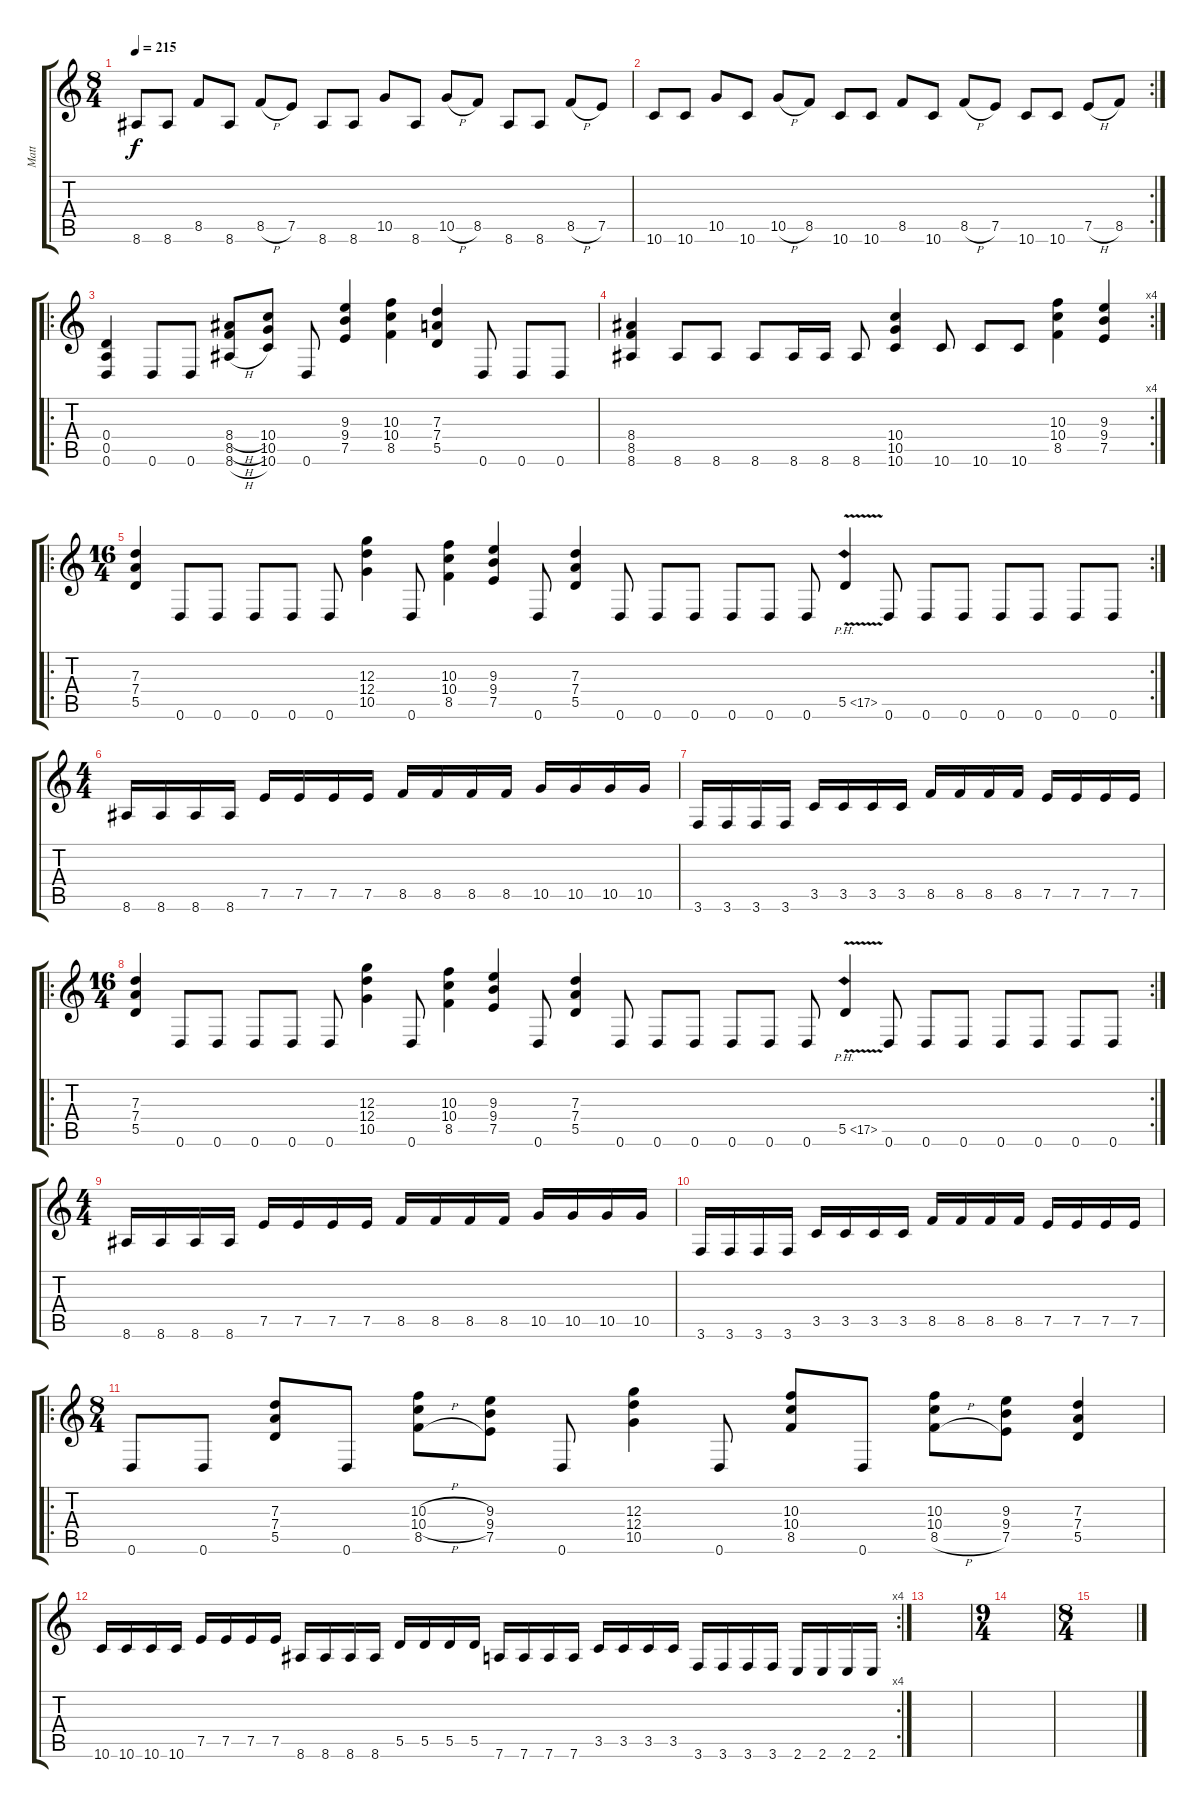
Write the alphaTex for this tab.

\track ("Matt" "Matt") {instrument overdrivenguitar}
\staff {score tabs}
\tuning (E4 B3 G3 D3 A2 D2) {hide}
\ts (8 4)
\tempo 215
\clef g2
\ks c
8.6.8{dy f} 8.6.8 8.5.8 8.6.8 8.5{h}.8 7.5.8 8.6.8 8.6.8 10.5.8 8.6.8 10.5{h}.8 8.5.8 8.6.8 8.6.8 8.5{h}.8 7.5.8 |
\rc 2
10.6.8 10.6.8 10.5.8 10.6.8 10.5{h}.8 8.5.8 10.6.8 10.6.8 8.5.8 10.6.8 8.5{h}.8 7.5.8 10.6.8 10.6.8 7.5{h}.8 8.5.8 |
\ro
(0.4 0.5 0.6).4 0.6.8 0.6.8 (8.4{h} 8.5{h} 8.6{h}).8 (10.4 10.5 10.6).8 0.6.8 (9.3 9.4 7.5).4 (10.3 10.4 8.5).4 (7.3 7.4 5.5).4 0.6.8 0.6.8 0.6.8 |
\rc 4
(8.4 8.5 8.6).4 8.6.8 8.6.8 8.6.8 8.6.16 8.6.16 8.6.8 (10.4 10.5 10.6).4 10.6.8 10.6.8 10.6.8 (10.3 10.4 8.5).4 (9.3 9.4 7.5).4 |
\ro
\rc 2
\ts (16 4)
(7.3 7.4 5.5).4 0.6.8 0.6.8 0.6.8 0.6.8 0.6.8 (12.3 12.4 10.5).4 0.6.8 (10.3 10.4 8.5).4 (9.3 9.4 7.5).4 0.6.8 (7.3 7.4 5.5).4 0.6.8 0.6.8 0.6.8 0.6.8 0.6.8 0.6.8 5.5{ph 12 v}.4{instrument guitarharmonics} 0.6.8{instrument distortionguitar} 0.6.8 0.6.8 0.6.8 0.6.8 0.6.8 0.6.8 |
\ts (4 4)
8.6.16 8.6.16 8.6.16 8.6.16 7.5.16 7.5.16 7.5.16 7.5.16 8.5.16 8.5.16 8.5.16 8.5.16 10.5.16 10.5.16 10.5.16 10.5.16 |
3.6.16 3.6.16 3.6.16 3.6.16 3.5.16 3.5.16 3.5.16 3.5.16 8.5.16 8.5.16 8.5.16 8.5.16 7.5.16 7.5.16 7.5.16 7.5.16 |
\ro
\rc 2
\ts (16 4)
(7.3 7.4 5.5).4 0.6.8 0.6.8 0.6.8 0.6.8 0.6.8 (12.3 12.4 10.5).4 0.6.8 (10.3 10.4 8.5).4 (9.3 9.4 7.5).4 0.6.8 (7.3 7.4 5.5).4 0.6.8 0.6.8 0.6.8 0.6.8 0.6.8 0.6.8 5.5{ph 12 v}.4{instrument guitarharmonics} 0.6.8{instrument distortionguitar} 0.6.8 0.6.8 0.6.8 0.6.8 0.6.8 0.6.8 |
\ts (4 4)
8.6.16 8.6.16 8.6.16 8.6.16 7.5.16 7.5.16 7.5.16 7.5.16 8.5.16 8.5.16 8.5.16 8.5.16 10.5.16 10.5.16 10.5.16 10.5.16 |
3.6.16 3.6.16 3.6.16 3.6.16 3.5.16 3.5.16 3.5.16 3.5.16 8.5.16 8.5.16 8.5.16 8.5.16 7.5.16 7.5.16 7.5.16 7.5.16 |
\ro
\ts (8 4)
0.6.8 0.6.8 (7.3 7.4 5.5).8 0.6.8 (10.3{h} 10.4{h} 8.5{h}).8 (9.3 9.4 7.5).8 0.6.8 (12.3 12.4 10.5).4 0.6.8 (10.3 10.4 8.5).8 0.6.8 (10.3 10.4 8.5{h}).8 (9.3 9.4 7.5).8 (7.3 7.4 5.5).4 |
\rc 4
10.6.16 10.6.16 10.6.16 10.6.16 7.5.16 7.5.16 7.5.16 7.5.16 8.6.16 8.6.16 8.6.16 8.6.16 5.5.16 5.5.16 5.5.16 5.5.16 7.6.16 7.6.16 7.6.16 7.6.16 3.5.16 3.5.16 3.5.16 3.5.16 3.6.16 3.6.16 3.6.16 3.6.16 2.6.16 2.6.16 2.6.16 2.6.16 |
|
\ts (9 4)
|
\ts (8 4)
